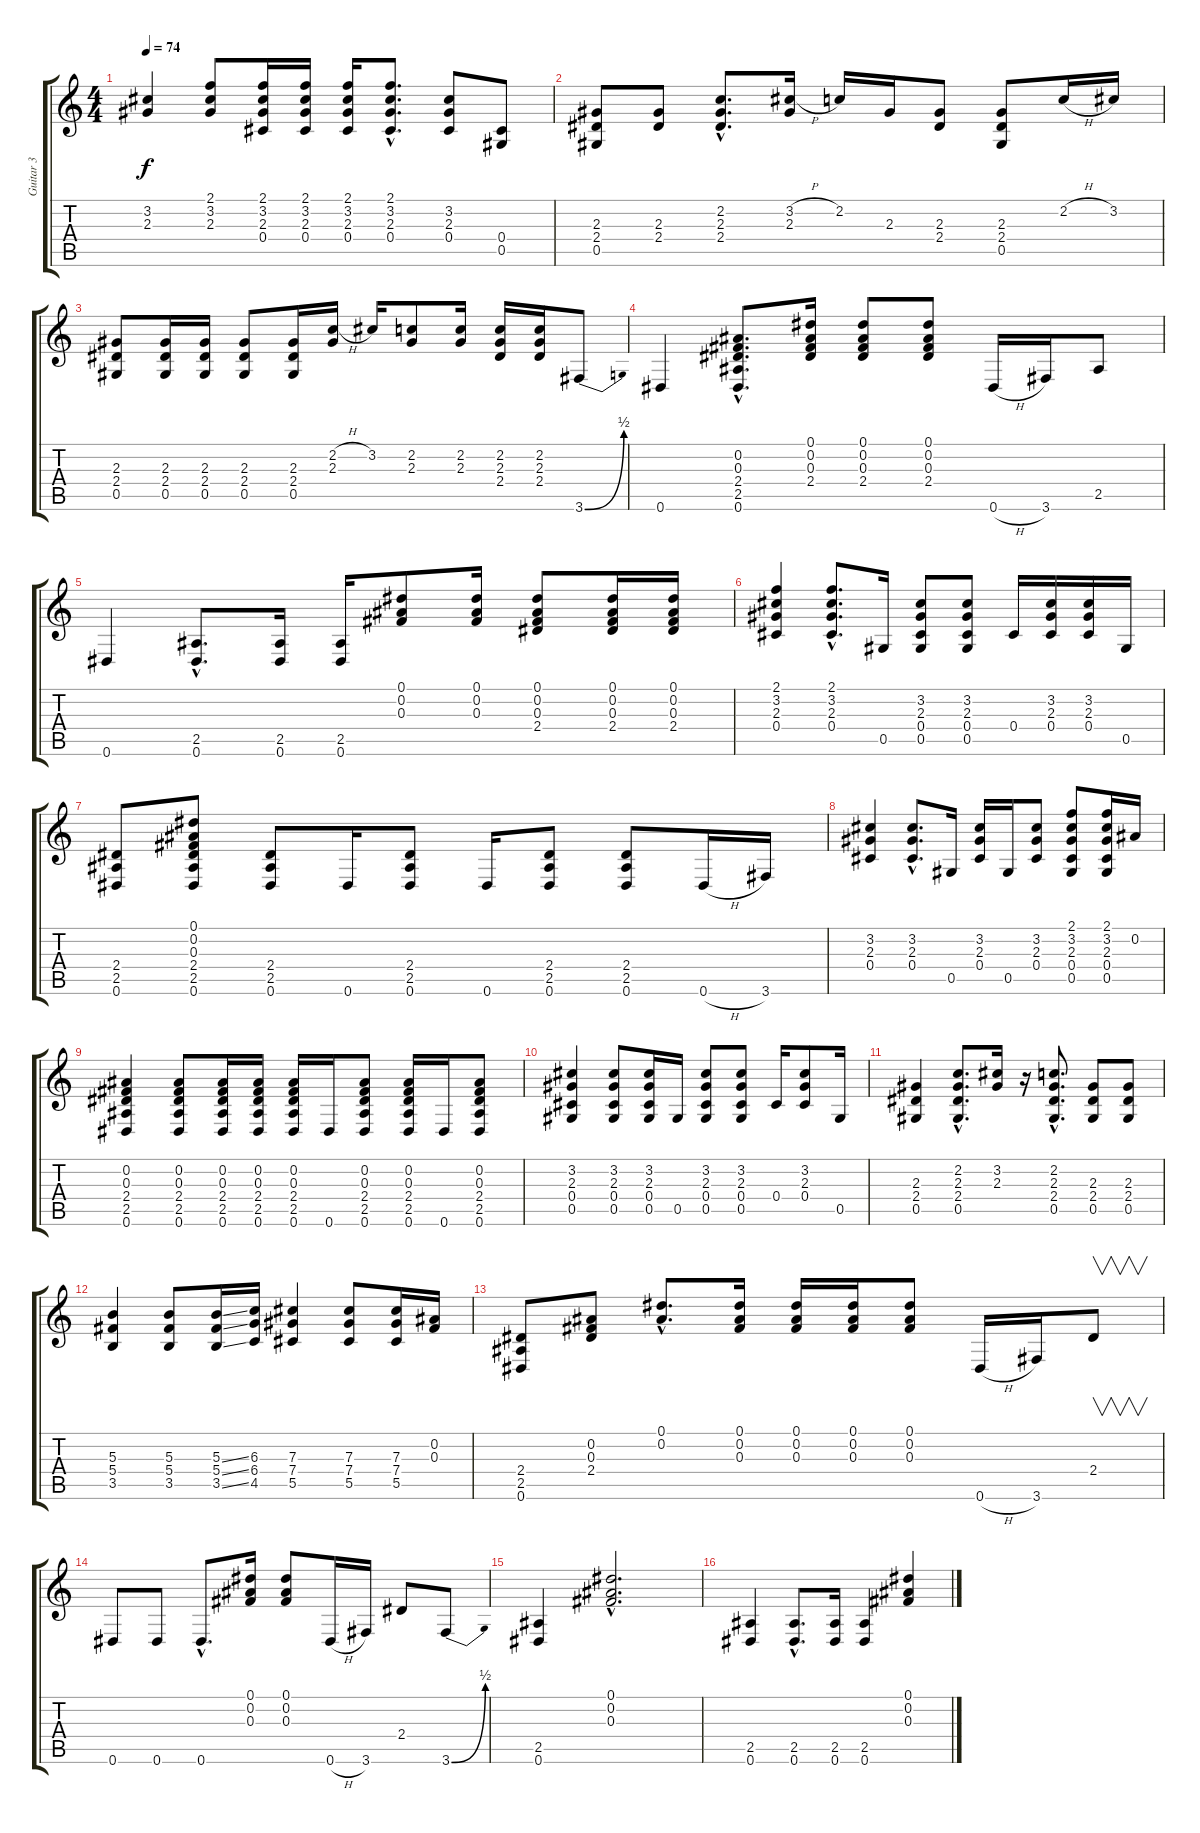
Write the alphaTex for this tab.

\track ("Guitar 3" "Guitar 3") {instrument overdrivenguitar}
\staff {score tabs}
\tuning (Eb4 Bb3 Gb3 Db3 Ab2 Eb2) {hide}
\ts (4 4)
\tempo 74
\clef g2
\ks c
(3.2 2.3).4{dy f} (2.1 3.2 2.3).8 (2.1 3.2 2.3 0.4).16 (2.1 3.2 2.3 0.4).16 (2.1 3.2 2.3 0.4).16 (2.1{hac} 3.2{hac} 2.3{hac} 0.4{hac}).8{d} (3.2 2.3 0.4).8 (0.4 0.5).8 |
(2.3 2.4 0.5).8 (2.3 2.4).8 (2.2{hac} 2.3{hac} 2.4{hac}).8{d} (3.2{h} 2.3).16 2.2.16 2.3.16 (2.3 2.4).8 (2.3 2.4 0.5).8 2.2{h}.16 3.2.16 |
(2.3 2.4 0.5).8 (2.3 2.4 0.5).16 (2.3 2.4 0.5).16 (2.3 2.4 0.5).8 (2.3 2.4 0.5).16 (2.2{h} 2.3).16 3.2.16 (2.2 2.3).8 (2.2 2.3).16 (2.2 2.3 2.4).16 (2.2 2.3 2.4).16 3.6{be (bend 0 0 60 2)}.8 |
0.6.4 (0.2{hac} 0.3{hac} 2.4{hac} 2.5{hac} 0.6{hac}).8{d} (0.1 0.2 0.3 2.4).16 (0.1 0.2 0.3 2.4).8 (0.1 0.2 0.3 2.4).8 0.6{h}.16 3.6.16 2.5.8 |
0.6.4 (2.5{hac} 0.6{hac}).8{d} (2.5 0.6).16 (2.5 0.6).16 (0.1 0.2 0.3).8 (0.1 0.2 0.3).16 (0.1 0.2 0.3 2.4).8 (0.1 0.2 0.3 2.4).16 (0.1 0.2 0.3 2.4).16 |
(2.1 3.2 2.3 0.4).4 (2.1{hac} 3.2{hac} 2.3{hac} 0.4{hac}).8{d} 0.5.16 (3.2 2.3 0.4 0.5).8 (3.2 2.3 0.4 0.5).8 0.4.16 (3.2 2.3 0.4).16 (3.2 2.3 0.4).16 0.5.16 |
(2.4 2.5 0.6).8 (0.1 0.2 0.3 2.4 2.5 0.6).8 (2.4 2.5 0.6).8 0.6.16 (2.4 2.5 0.6).8 0.6.16 (2.4 2.5 0.6).8 (2.4 2.5 0.6).8 0.6{h}.16 3.6.16 |
(3.2 2.3 0.4).4 (3.2{hac} 2.3{hac} 0.4{hac}).8{d} 0.5.16 (3.2 2.3 0.4).16 0.5.16 (3.2 2.3 0.4).8 (2.1 3.2 2.3 0.4 0.5).8 (2.1 3.2 2.3 0.4 0.5).16 0.2.16 |
(0.2 0.3 2.4 2.5 0.6).4 (0.2 0.3 2.4 2.5 0.6).8 (0.2 0.3 2.4 2.5 0.6).16 (0.2 0.3 2.4 2.5 0.6).16 (0.2 0.3 2.4 2.5 0.6).16 0.6.16 (0.2 0.3 2.4 2.5 0.6).8 (0.2 0.3 2.4 2.5 0.6).16 0.6.16 (0.2 0.3 2.4 2.5 0.6).8 |
(3.2 2.3 0.4 0.5).4 (3.2 2.3 0.4 0.5).8 (3.2 2.3 0.4 0.5).16 0.5.16 (3.2 2.3 0.4 0.5).8 (3.2 2.3 0.4 0.5).8 0.4.16 (3.2 2.3 0.4).8 0.5.16 |
(2.3 2.4 0.5).4 (2.2{hac} 2.3{hac} 2.4{hac} 0.5{hac}).8{d} (3.2 2.3).16 r.16 (2.2{hac} 2.3{hac} 2.4{hac} 0.5{hac}).8{d} (2.3 2.4 0.5).8 (2.3 2.4 0.5).8 |
(5.3 5.4 3.5).4 (5.3 5.4 3.5).8 (5.3{ss} 5.4{ss} 3.5{ss}).16 (6.3 6.4 4.5).16 (7.3 7.4 5.5).4 (7.3 7.4 5.5).8 (7.3 7.4 5.5).16 (0.2 0.3).16 |
(2.4 2.5 0.6).8 (0.2 0.3 2.4).8 (0.1{hac} 0.2{hac}).8{d} (0.1 0.2 0.3).16 (0.1 0.2 0.3).16 (0.1 0.2 0.3).16 (0.1 0.2 0.3).8 0.6{h}.16 3.6.16 2.4.8{v} |
0.6.8 0.6.8 0.6{hac}.8{d} (0.1 0.2 0.3).16 (0.1 0.2 0.3).8 0.6{h}.16 3.6.16 2.4.8 3.6{be (bend 0 0 60 2)}.8 |
(2.5 0.6).4 (0.1{hac} 0.2{hac} 0.3{hac}).2{d} |
(2.5 0.6).4 (2.5{hac} 0.6{hac}).8{d} (2.5 0.6).16 (2.5 0.6).4 (0.1 0.2 0.3).4
